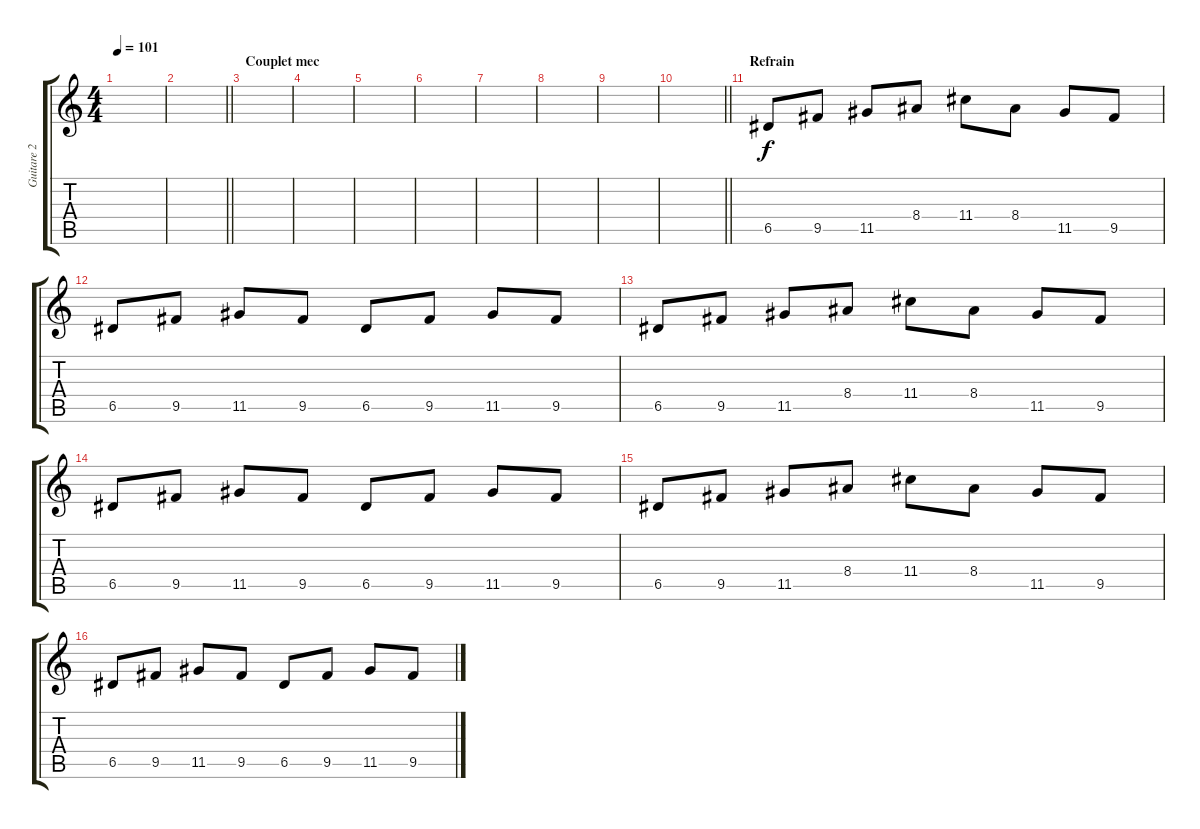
\track ("Guitare 2 - pas trop nécessaire" "Guitare 2 ") {instrument distortionguitar}
\staff {score tabs}
\tuning (E4 B3 G3 D3 A2 E2) {hide}
\ts (4 4)
\tempo 101
\clef g2
\ks c
|
\barLineRight lightlight
|
\section ("" "Couplet mec")
|
|
|
|
|
|
|
\barLineRight lightlight
|
\section ("" "Refrain")
6.5.8 9.5.8 11.5.8 8.4.8 11.4.8 8.4.8 11.5.8 9.5.8 |
6.5.8 9.5.8 11.5.8 9.5.8 6.5.8 9.5.8 11.5.8 9.5.8 |
6.5.8 9.5.8 11.5.8 8.4.8 11.4.8 8.4.8 11.5.8 9.5.8 |
6.5.8 9.5.8 11.5.8 9.5.8 6.5.8 9.5.8 11.5.8 9.5.8 |
6.5.8 9.5.8 11.5.8 8.4.8 11.4.8 8.4.8 11.5.8 9.5.8 |
6.5.8 9.5.8 11.5.8 9.5.8 6.5.8 9.5.8 11.5.8 9.5.8
